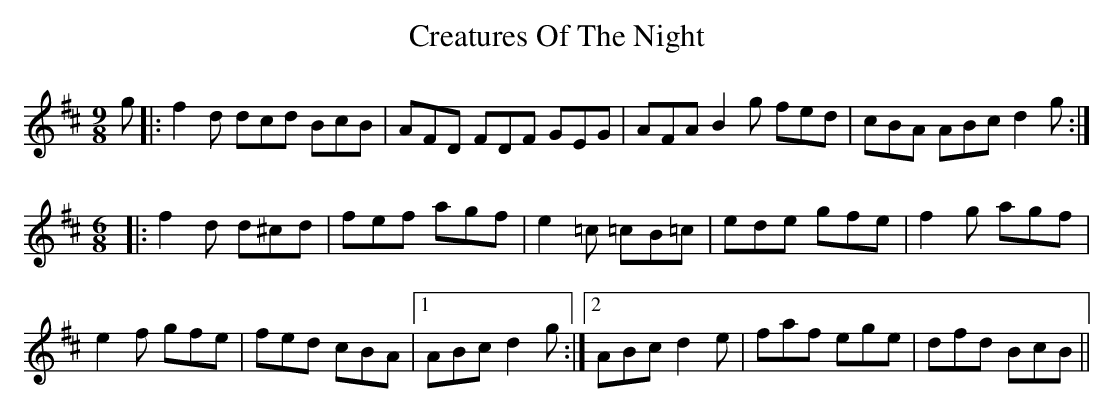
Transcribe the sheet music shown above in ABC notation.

X:1
T: Creatures Of The Night
M: 9/8
L: 1/8
K: Dmaj
g|: f2d dcd BcB | AFD FDF GEG | AFA B2g fed | cBA ABc d2g :|
M: 6/8
|: f2d d^cd | fef agf | e2=c =cB=c | ede gfe | f2g agf |
e2f gfe | fed cBA |[1 ABc d2g :|[2 ABc d2e | faf ege | dfd BcB ||
